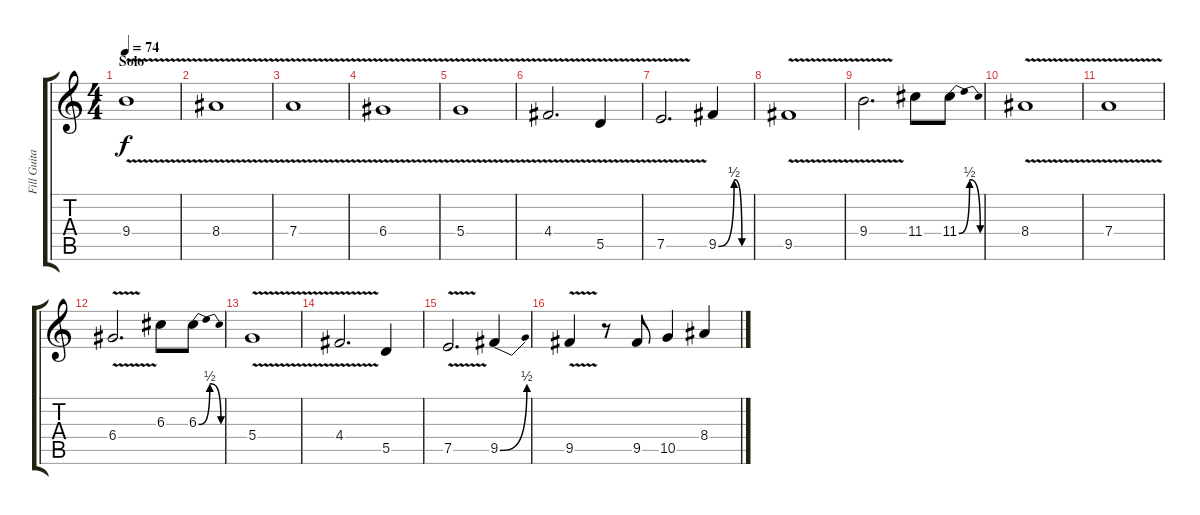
\track ("Fill Guitar #2" "Fill Guita") {instrument distortionguitar}
\staff {score tabs}
\tuning (E4 B3 G3 D3 A2 E2) {hide}
\ts (4 4)
\section ("" "Solo")
\tempo 74
\clef g2
\ks c
9.4{v}.1{dy f} |
8.4{v}.1 |
7.4{v}.1 |
6.4{v}.1 |
5.4{v}.1 |
4.4{v}.2{d} 5.5{v}.4 |
7.5{v}.2{d} 9.5{be (custom 0 0 30 2 45 0 60 0)}.4 |
9.5{v}.1 |
9.4{v}.2{d} 11.4.8 11.4{be (bendrelease 0 0 30 2 30 2 60 0)}.8 |
8.4{v}.1 |
7.4{v}.1 |
6.4{v}.2{d} 6.3.8 6.3{be (bendrelease 0 0 30 2 30 2 60 0)}.8 |
5.4{v}.1 |
4.4{v}.2{d} 5.5.4 |
7.5{v}.2{d} 9.5{be (bend 0 0 60 2)}.4 |
9.5{v}.4 r.8 9.5.8 10.5.4 8.4.4
